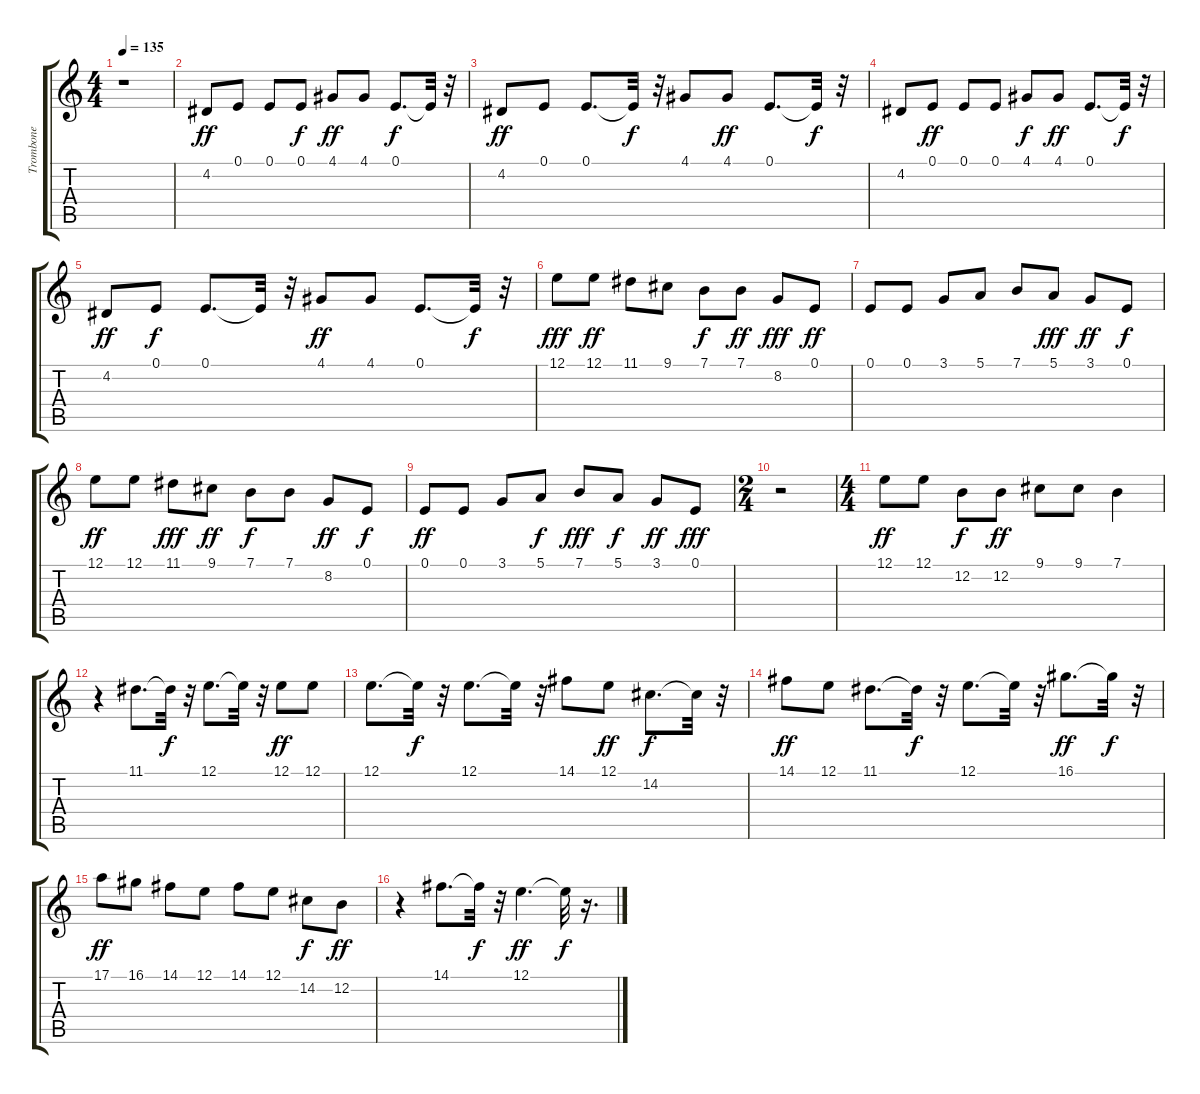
\track ("Trombone" "Trombone") {instrument trombone}
\staff {score tabs}
\tuning (E4 B3 G3 D3 A2 E2) {hide}
\ts (4 4)
\tempo 135
\clef g2
\ks c
r.1{dy f} |
4.2.8{dy ff} 0.1.8 0.1.8 0.1.8{dy f} 4.1.8{dy ff} 4.1.8 0.1.8{d dy f} 0.1{t}.32 r.32 |
4.2.8{dy ff} 0.1.8 0.1.8{d} 0.1{t}.32{dy f} r.32 4.1.8 4.1.8{dy ff} 0.1.8{d} 0.1{t}.32{dy f} r.32 |
4.2.8 0.1.8{dy ff} 0.1.8 0.1.8 4.1.8{dy f} 4.1.8{dy ff} 0.1.8{d} 0.1{t}.32{dy f} r.32 |
4.2.8{dy ff} 0.1.8{dy f} 0.1.8{d} 0.1{t}.32 r.32 4.1.8{dy ff} 4.1.8 0.1.8{d} 0.1{t}.32{dy f} r.32 |
12.1.8{dy fff} 12.1.8{dy ff} 11.1.8 9.1.8 7.1.8{dy f} 7.1.8{dy ff} 8.2.8{dy fff} 0.1.8{dy ff} |
0.1.8 0.1.8 3.1.8 5.1.8 7.1.8 5.1.8{dy fff} 3.1.8{dy ff} 0.1.8{dy f} |
12.1.8{dy ff} 12.1.8 11.1.8{dy fff} 9.1.8{dy ff} 7.1.8{dy f} 7.1.8 8.2.8{dy ff} 0.1.8{dy f} |
0.1.8{dy ff} 0.1.8 3.1.8 5.1.8{dy f} 7.1.8{dy fff} 5.1.8{dy f} 3.1.8{dy ff} 0.1.8{dy fff} |
\ts (2 4)
r.2 |
\ts (4 4)
12.1.8{dy ff} 12.1.8 12.2.8{dy f} 12.2.8{dy ff} 9.1.8 9.1.8 7.1.4 |
r.4 11.1.8{d} 11.1{t}.32{dy f} r.32 12.1.8{d} 12.1{t}.32 r.32 12.1.8{dy ff} 12.1.8 |
12.1.8{d volume 14} 12.1{t}.32{dy f} r.32 12.1.8{d volume 13} 12.1{t}.32 r.32 14.1.8{volume 13} 12.1.8{dy ff volume 13} 14.2.8{d dy f volume 13} 14.2{t}.32 r.32 |
14.1.8{dy ff volume 12} 12.1.8{volume 12} 11.1.8{d volume 12} 11.1{t}.32{dy f} r.32 12.1.8{d volume 12} 12.1{t}.32 r.32 16.1.8{d dy ff volume 11} 16.1{t}.32{dy f} r.32 |
17.1.8{dy ff volume 11} 16.1.8{volume 11} 14.1.8{volume 11} 12.1.8{volume 11} 14.1.8{volume 10} 12.1.8{volume 10} 14.2.8{dy f volume 10} 12.2.8{dy ff volume 10} |
r.4 14.1.8{d volume 9} 14.1{t}.32{dy f} r.32 12.1.4{d dy ff volume 9} 12.1{t}.32{dy f} r.16{d}
